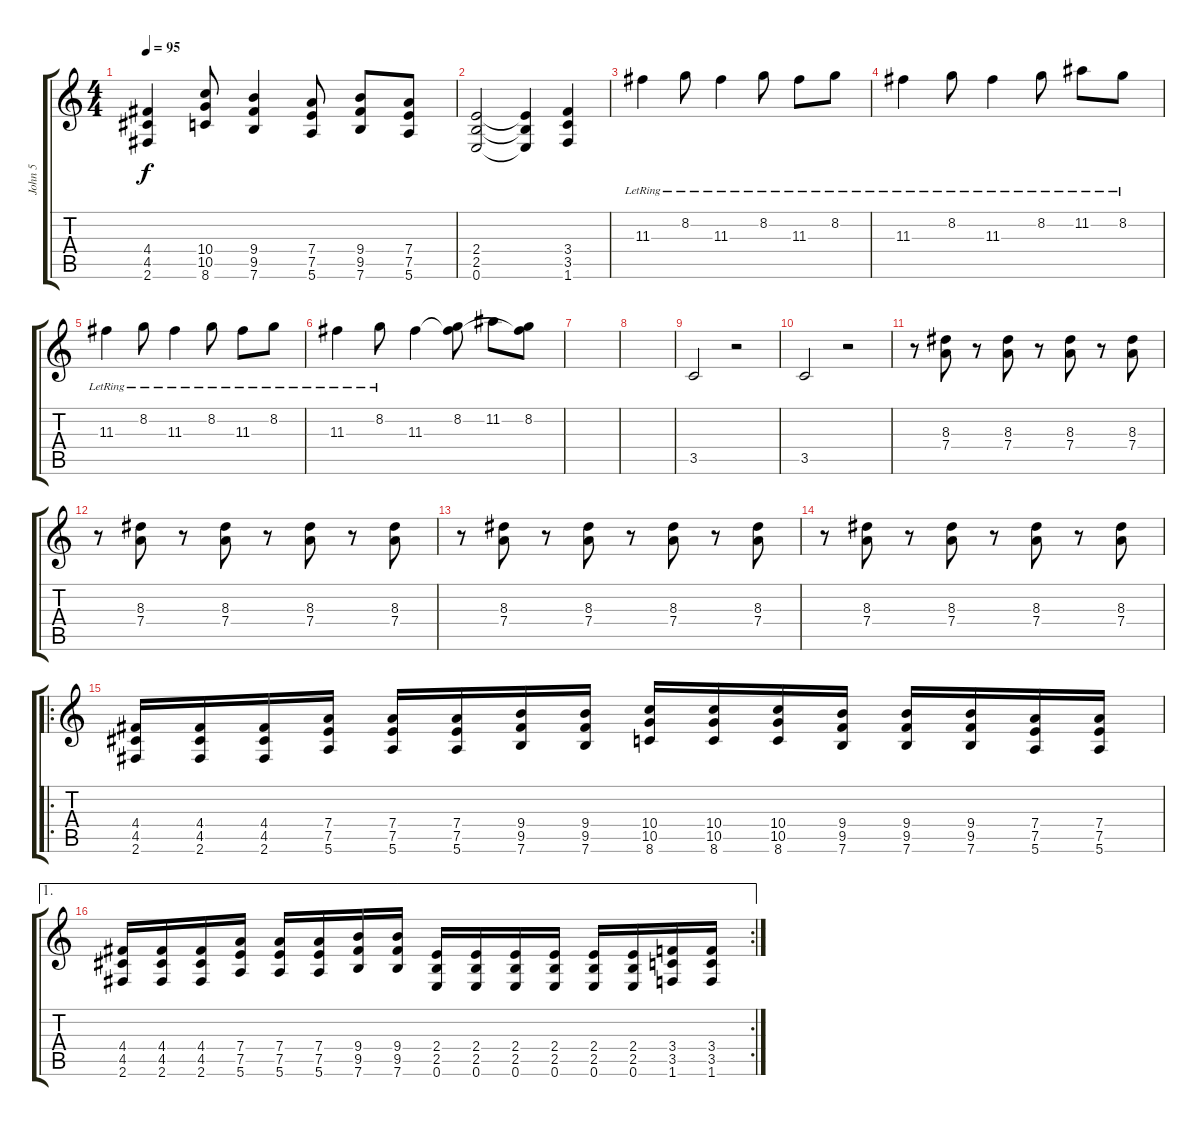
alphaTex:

\track ("John 5" "John 5") {instrument distortionguitar}
\staff {score tabs}
\tuning (E4 B3 G3 D3 A2 E2) {hide}
\ts (4 4)
\tempo 95
\clef g2
\ks c
(4.4 4.5 2.6).4{dy f} (10.4 10.5 8.6).8 (9.4 9.5 7.6).4 (7.4 7.5 5.6).8 (9.4 9.5 7.6).8 (7.4 7.5 5.6).8 |
(2.4 2.5 0.6).2 (2.4{t} 2.5{t} 0.6{t}).4 (3.4 3.5 1.6).4 |
11.3{lr}.4 8.2{lr}.8 11.3{lr}.4 8.2{lr}.8 11.3{lr}.8 8.2{lr}.8 |
11.3{lr}.4 8.2{lr}.8 11.3{lr}.4 8.2{lr}.8 11.2{lr}.8 8.2{lr}.8 |
11.3{lr}.4 8.2{lr}.8 11.3{lr}.4 8.2{lr}.8 11.3{lr}.8 8.2{lr}.8 |
11.3{lr}.4 8.2{lr}.8 11.3.4 (8.2 11.3{t}).8 11.2.8 (8.2 11.3{t}).8 |
|
|
3.5.2 r.2 |
3.5.2 r.2 |
r.8 (8.3 7.4).8 r.8 (8.3 7.4).8 r.8 (8.3 7.4).8 r.8 (8.3 7.4).8 |
r.8 (8.3 7.4).8 r.8 (8.3 7.4).8 r.8 (8.3 7.4).8 r.8 (8.3 7.4).8 |
r.8 (8.3 7.4).8 r.8 (8.3 7.4).8 r.8 (8.3 7.4).8 r.8 (8.3 7.4).8 |
r.8 (8.3 7.4).8 r.8 (8.3 7.4).8 r.8 (8.3 7.4).8 r.8 (8.3 7.4).8 |
\ro
(4.4 4.5 2.6).16 (4.4 4.5 2.6).16 (4.4 4.5 2.6).16 (7.4 7.5 5.6).16 (7.4 7.5 5.6).16 (7.4 7.5 5.6).16 (9.4 9.5 7.6).16 (9.4 9.5 7.6).16 (10.4 10.5 8.6).16 (10.4 10.5 8.6).16 (10.4 10.5 8.6).16 (9.4 9.5 7.6).16 (9.4 9.5 7.6).16 (9.4 9.5 7.6).16 (7.4 7.5 5.6).16 (7.4 7.5 5.6).16 |
\ae 1
\rc 2
(4.4 4.5 2.6).16 (4.4 4.5 2.6).16 (4.4 4.5 2.6).16 (7.4 7.5 5.6).16 (7.4 7.5 5.6).16 (7.4 7.5 5.6).16 (9.4 9.5 7.6).16 (9.4 9.5 7.6).16 (2.4 2.5 0.6).16 (2.4 2.5 0.6).16 (2.4 2.5 0.6).16 (2.4 2.5 0.6).16 (2.4 2.5 0.6).16 (2.4 2.5 0.6).16 (3.4 3.5 1.6).16 (3.4 3.5 1.6).16
